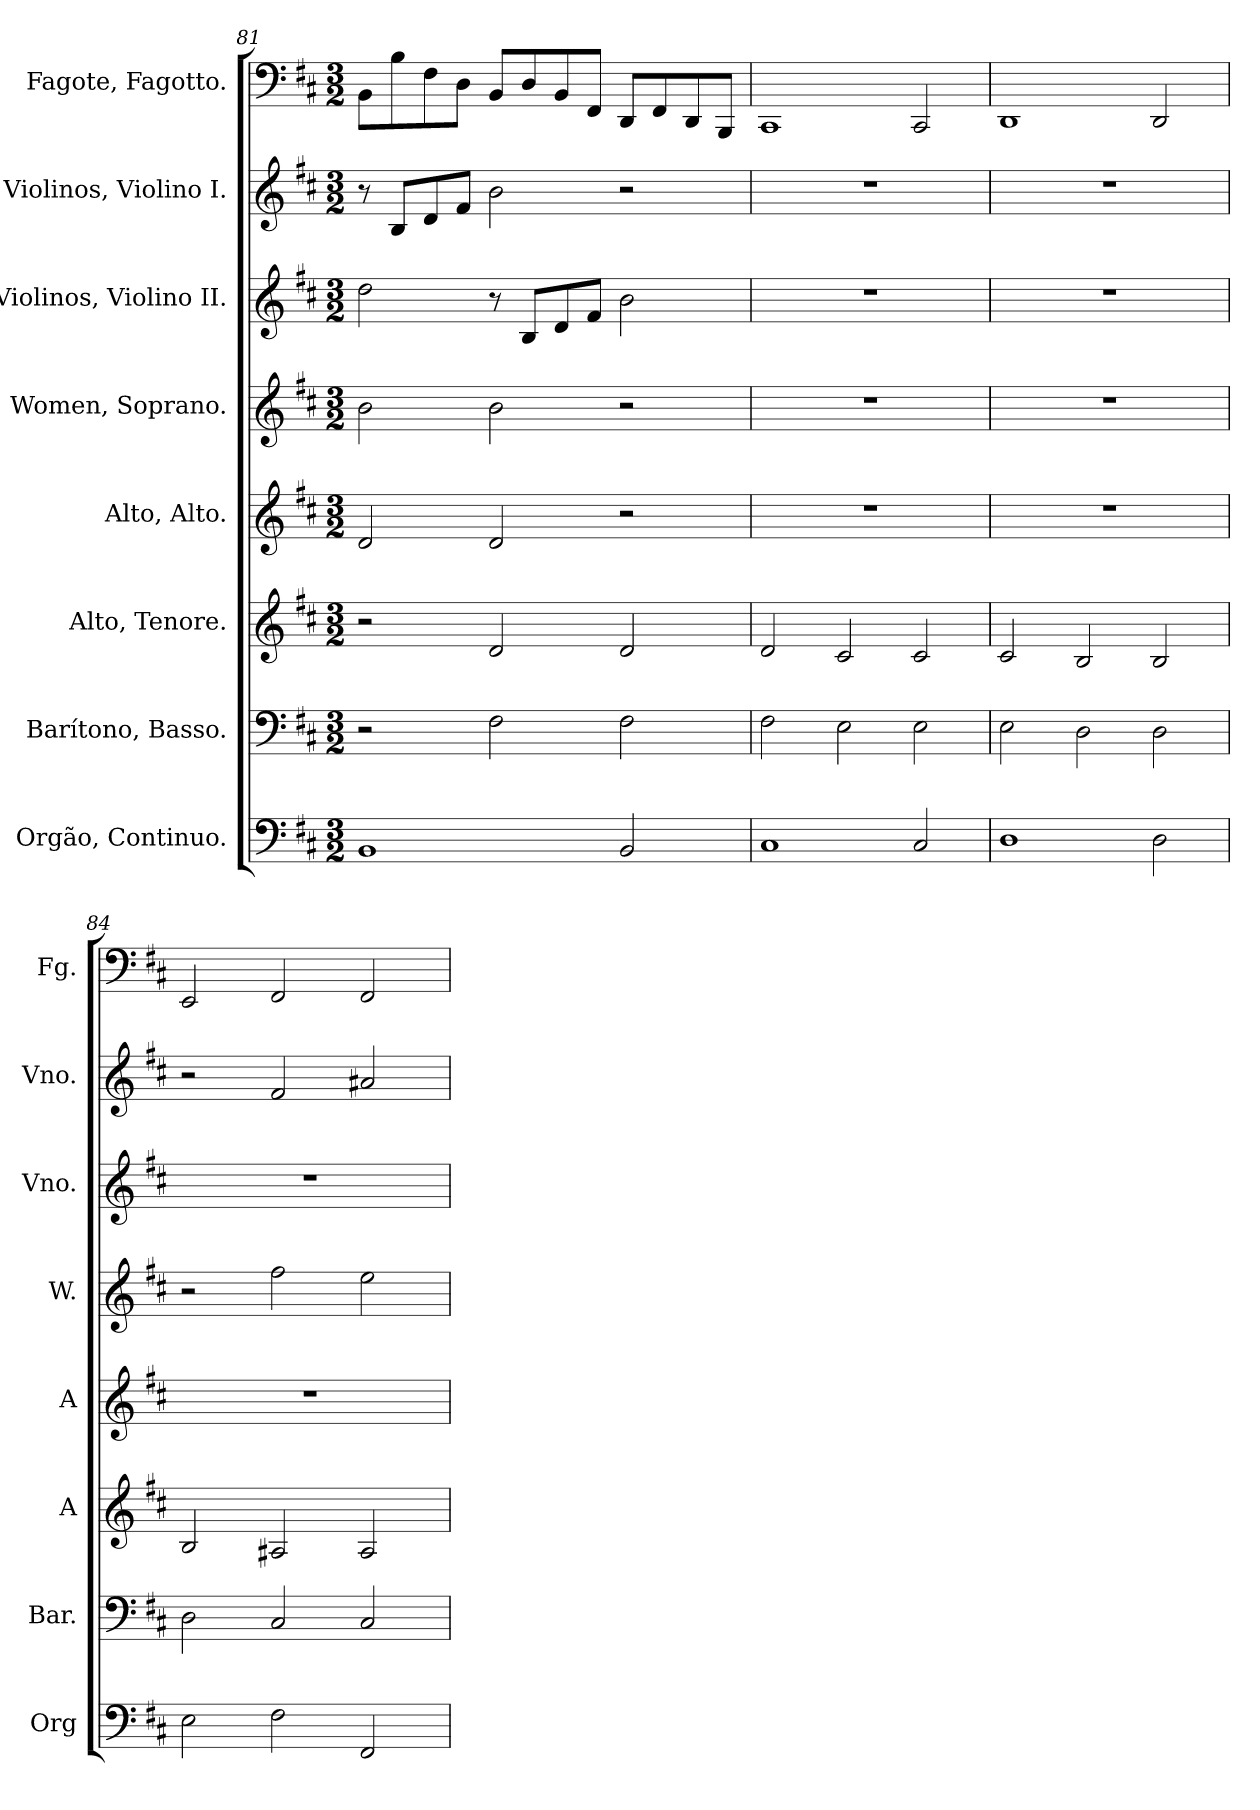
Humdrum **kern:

**kern	**kern	**kern	**kern	**kern	**kern	**kern	**kern
*part8	*part7	*part6	*part5	*part4	*part3	*part2	*part1
*staff8	*staff7	*staff6	*staff5	*staff4	*staff3	*staff2	*staff1
*I"Orgão, Continuo.	*I"Barítono, Basso.	*I"Alto, Tenore.	*I"Alto, Alto.	*I"Women, Soprano.	*I"Violinos, Violino II.	*I"Violinos, Violino I.	*I"Fagote, Fagotto.
*I'Org	*I'Bar.	*I'A	*I'A	*I'W.	*I'Vno.	*I'Vno.	*I'Fg.
*clefF4	*clefF4	*clefG2	*clefG2	*clefG2	*clefG2	*clefG2	*clefF4
*k[f#c#]	*k[f#c#]	*k[f#c#]	*k[f#c#]	*k[f#c#]	*k[f#c#]	*k[f#c#]	*k[f#c#]
*M3/2	*M3/2	*M3/2	*M3/2	*M3/2	*M3/2	*M3/2	*M3/2
=81	=81	=81	=81	=81	=81	=81	=81
1BB	2r	2r	2d/	2b\	2dd\	8r	8BB\L
.	.	.	.	.	.	8B/L	8B\
.	.	.	.	.	.	8d/	8F#\
.	.	.	.	.	.	8f#/J	8D\J
.	2F#\	2d/	2d/	2b\	8r	2b\	8BB/L
.	.	.	.	.	8B/L	.	8D/
.	.	.	.	.	8d/	.	8BB/
.	.	.	.	.	8f#/J	.	8FF#/J
2BB/	2F#\	2d/	2r	2r	2b\	2r	8DD/L
.	.	.	.	.	.	.	8FF#/
.	.	.	.	.	.	.	8DD/
.	.	.	.	.	.	.	8BBB/J
!!LO:PB:g=z
=82	=82	=82	=82	=82	=82	=82	=82
1C#	2F#\	2d/	1.r	1.r	1.r	1.r	1CC#
.	2E\	2c#/	.	.	.	.	.
2C#/	2E\	2c#/	.	.	.	.	2CC#/
=83	=83	=83	=83	=83	=83	=83	=83
1D	2E\	2c#/	1.r	1.r	1.r	1.r	1DD
.	2D\	2B/	.	.	.	.	.
2D\	2D\	2B/	.	.	.	.	2DD/
=84	=84	=84	=84	=84	=84	=84	=84
2E\	2D\	2B/	1.r	2r	1.r	2r	2EE/
2F#\	2C#/	2A#X/	.	2ff#\	.	2f#/	2FF#/
2FF#/	2C#/	2A#/	.	2ee\	.	2a#X/	2FF#/
=	=	=	=	=	=	=	=
*-	*-	*-	*-	*-	*-	*-	*-
